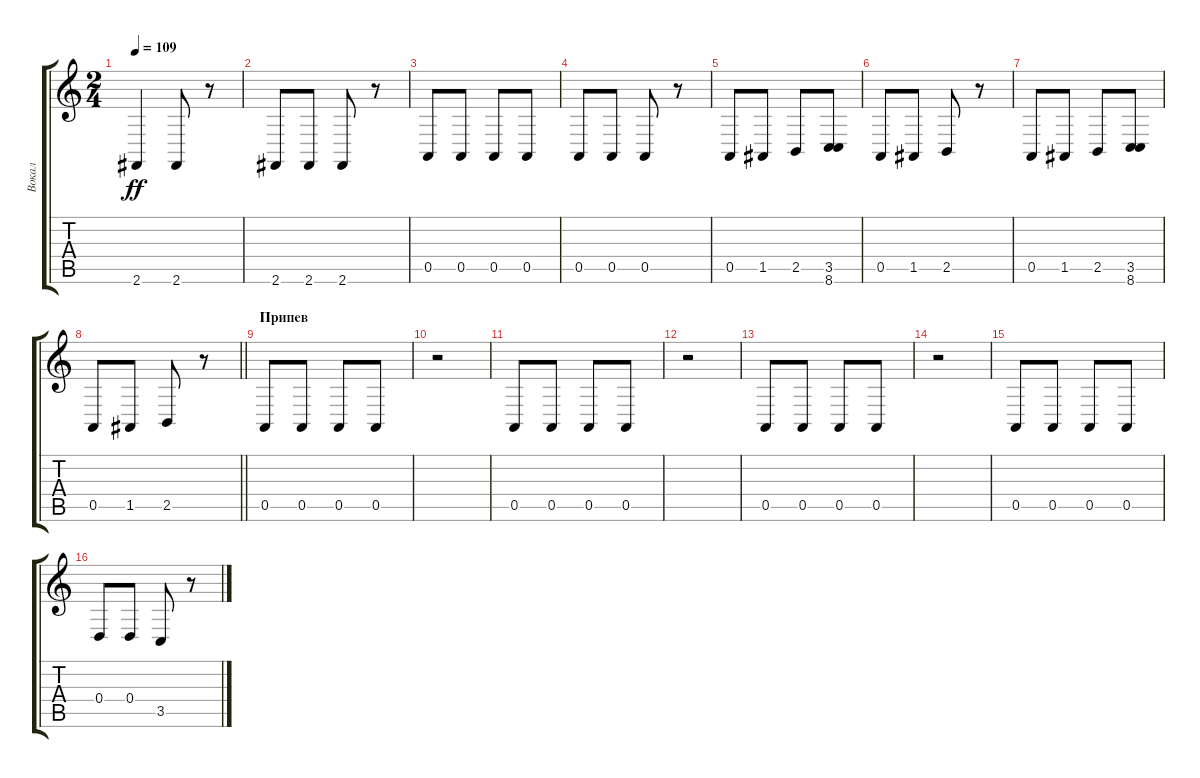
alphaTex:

\track ("Вокал" "Вокал") {instrument tenorsax}
\staff {score tabs}
\tuning (E4 B3 G3 D3 A2 E2) {hide}
\ts (2 4)
\tempo 109
\clef g2
\ks c
2.6.4{dy ff} 2.6.8 r.8 |
2.6.8 2.6.8 2.6.8 r.8 |
0.5.8 0.5.8 0.5.8 0.5.8 |
0.5.8 0.5.8 0.5.8 r.8 |
0.5.8 1.5.8 2.5.8 (3.5 8.6).8 |
0.5.8 1.5.8 2.5.8 r.8 |
0.5.8 1.5.8 2.5.8 (3.5 8.6).8 |
\barLineRight lightlight
0.5.8 1.5.8 2.5.8 r.8 |
\section ("" "Припев")
0.5.8 0.5.8 0.5.8 0.5.8 |
r.2 |
0.5.8 0.5.8 0.5.8 0.5.8 |
r.2 |
0.5.8 0.5.8 0.5.8 0.5.8 |
r.2 |
0.5.8 0.5.8 0.5.8 0.5.8 |
0.4.8 0.4.8 3.5.8 r.8
